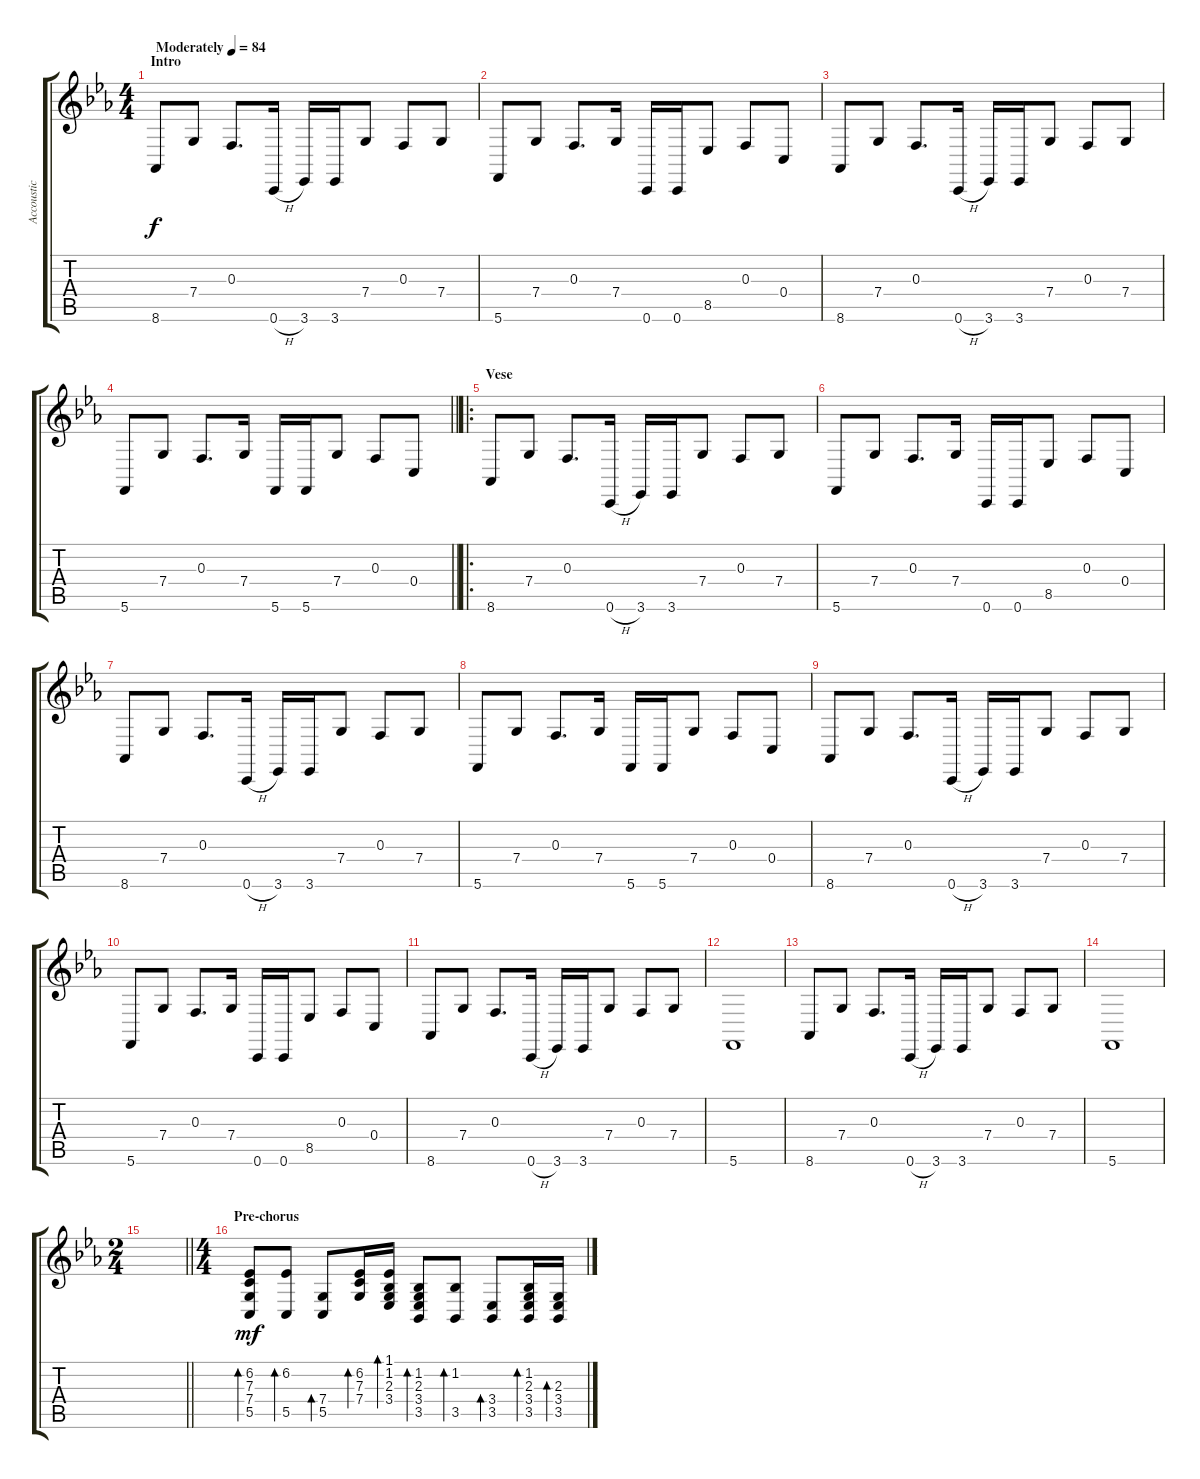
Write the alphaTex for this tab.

\track ("Accoustic Guitar" "Accoustic ") {instrument brightacousticpiano}
\staff {score tabs}
\tuning (D4 A3 F3 C3 G2 C2) {hide}
\ts (4 4)
\section ("" "Intro")
\tempo (84 "Moderately")
\clef g2
\ks cminor
8.6.8{dy f instrument brightacousticpiano} 7.4.8 0.3.8{d} 0.6{h}.16 3.6.16 3.6.16 7.4.8 0.3.8 7.4.8 |
5.6.8 7.4.8 0.3.8{d} 7.4.16 0.6.16 0.6.16 8.5.8 0.3.8 0.4.8 |
8.6.8 7.4.8 0.3.8{d} 0.6{h}.16 3.6.16 3.6.16 7.4.8 0.3.8 7.4.8 |
\barLineRight lightlight
5.6.8 7.4.8 0.3.8{d} 7.4.16 5.6.16 5.6.16 7.4.8 0.3.8 0.4.8 |
\ro
\section ("" "Vese")
8.6.8 7.4.8 0.3.8{d} 0.6{h}.16 3.6.16 3.6.16 7.4.8 0.3.8 7.4.8 |
5.6.8 7.4.8 0.3.8{d} 7.4.16 0.6.16 0.6.16 8.5.8 0.3.8 0.4.8 |
8.6.8 7.4.8 0.3.8{d} 0.6{h}.16 3.6.16 3.6.16 7.4.8 0.3.8 7.4.8 |
5.6.8 7.4.8 0.3.8{d} 7.4.16 5.6.16 5.6.16 7.4.8 0.3.8 0.4.8 |
8.6.8 7.4.8 0.3.8{d} 0.6{h}.16 3.6.16 3.6.16 7.4.8 0.3.8 7.4.8 |
5.6.8 7.4.8 0.3.8{d} 7.4.16 0.6.16 0.6.16 8.5.8 0.3.8 0.4.8 |
8.6.8 7.4.8 0.3.8{d} 0.6{h}.16 3.6.16 3.6.16 7.4.8 0.3.8 7.4.8 |
5.6.1 |
8.6.8 7.4.8 0.3.8{d} 0.6{h}.16 3.6.16 3.6.16 7.4.8 0.3.8 7.4.8 |
5.6.1 |
\ts (2 4)
\barLineRight lightlight
|
\ts (4 4)
\section ("" "Pre-chorus")
(6.2 7.3 7.4 5.5).8{bd 60 dy mf} (6.2 5.5).8{bd 60} (7.4 5.5).8{bd 60} (6.2 7.3 7.4).16{bd 60} (1.1 1.2 2.3 3.4).16{bd 60} (1.2 2.3 3.4 3.5).8{bd 60} (1.2 3.5).8{bd 60} (3.4 3.5).8{bd 60} (1.2 2.3 3.4 3.5).16{bd 60} (2.3 3.4 3.5).16{bd 60}
